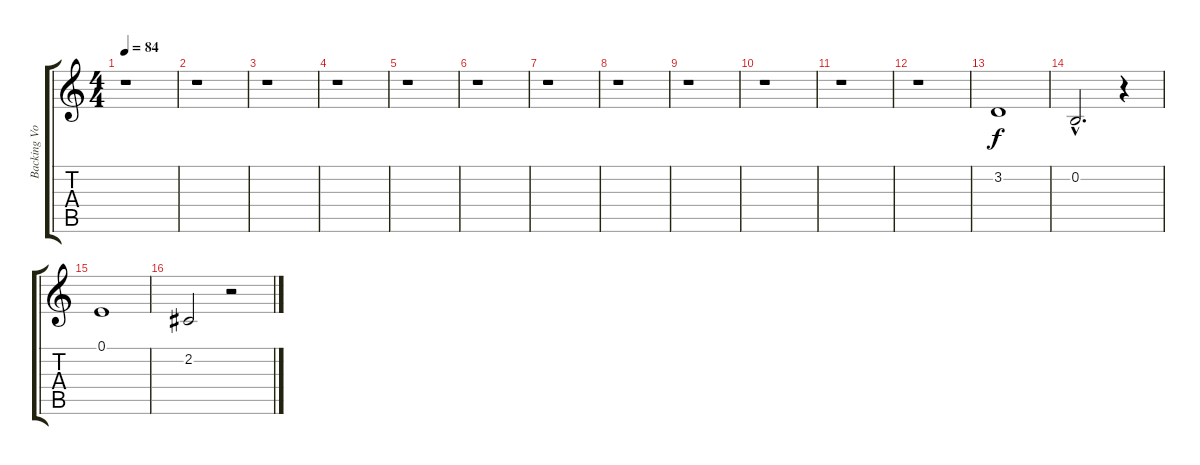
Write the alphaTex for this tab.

\track ("Backing Vocals" "Backing Vo") {instrument stringensemble2}
\staff {score tabs}
\tuning (E4 B3 G3 D3 A2 E2) {hide}
\ts (4 4)
\tempo 84
\clef g2
\ks c
r.1{dy f} |
r.1 |
r.1 |
r.1 |
r.1 |
r.1 |
r.1 |
r.1 |
r.1 |
r.1 |
r.1 |
r.1 |
3.2.1 |
0.2{hac}.2{d} r.4 |
0.1.1 |
2.2.2 r.2
